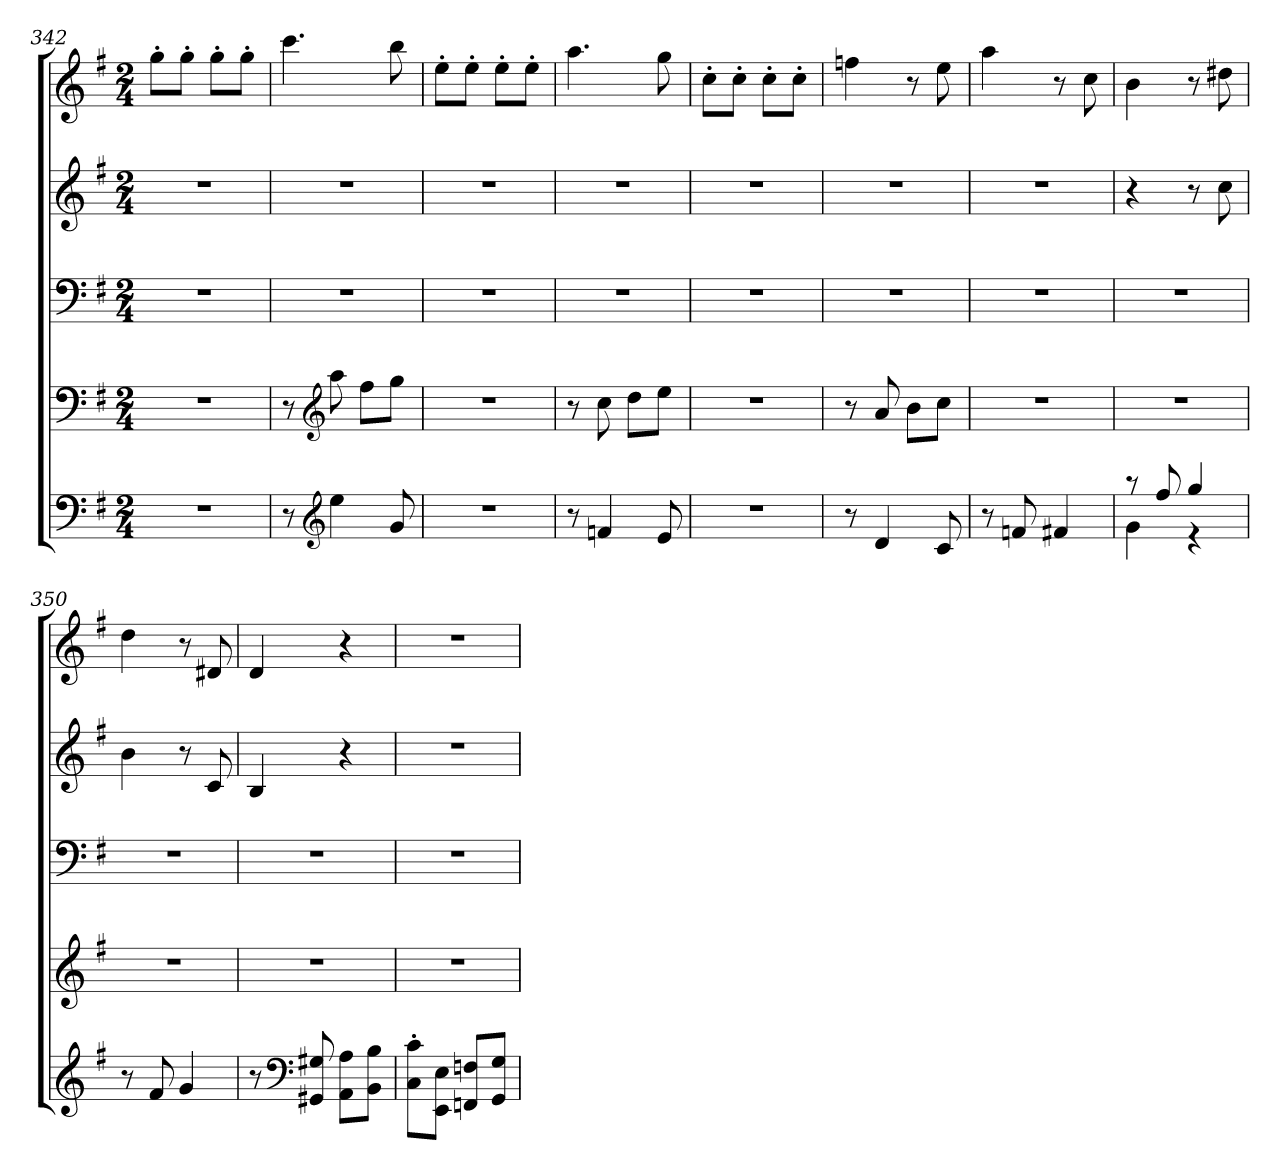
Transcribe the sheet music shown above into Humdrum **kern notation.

**kern	**kern	**kern	**kern	**kern
*part5	*part4	*part3	*part2	*part1
*staff5	*staff4	*staff3	*staff2	*staff1
*clefF4	*clefF4	*clefF4	*clefG2	*clefG2
*k[f#]	*k[f#]	*k[f#]	*k[f#]	*k[f#]
*M2/4	*M2/4	*M2/4	*M2/4	*M2/4
=342	=342	=342	=342	=342
2r	2r	2r	2r	8gg'\L
.	.	.	.	8gg'\J
.	.	.	.	8gg'\L
.	.	.	.	8gg'\J
=343	=343	=343	=343	=343
*	*	*	*	*MM134
8r	8r	2r	2r	4.ccc\
*clefG2	*clefG2	*	*	*
4ee\	8aa\	.	.	.
.	8ff#\L	.	.	.
8g/	8gg\J	.	.	8bb\
!!LO:PB:g=z
=344	=344	=344	=344	=344
*	*	*	*	*MM134
2r	2r	2r	2r	8ee'\L
.	.	.	.	8ee'\J
.	.	.	.	8ee'\L
.	.	.	.	8ee'\J
=345	=345	=345	=345	=345
*	*	*	*	*MM134
8r	8r	2r	2r	4.aa\
4fn/	8cc\	.	.	.
.	8dd\L	.	.	.
8e/	8ee\J	.	.	8gg\
=346	=346	=346	=346	=346
*	*	*	*	*MM134
2r	2r	2r	2r	8cc'\L
.	.	.	.	8cc'\J
.	.	.	.	8cc'\L
.	.	.	.	8cc'\J
=347	=347	=347	=347	=347
*	*	*	*	*MM134
8r	8r	2r	2r	4ffn\
4d/	8a/	.	.	.
.	8b\L	.	.	8r
8c/	8cc\J	.	.	8ee\
=348	=348	=348	=348	=348
8r	2r	2r	2r	4aa\
8fn/	.	.	.	.
4f#X/	.	.	.	8r
.	.	.	.	8cc\
=349	=349	=349	=349	=349
*^	*	*	*	*
8r	4g\	2r	2r	4r	4b\
8ff#/	.	.	.	.	.
4gg/	4r	.	.	8r	8r
.	.	.	.	8cc\	8dd#X\
*v	*v	*	*	*	*
=350	=350	=350	=350	=350
8r	2r	2r	4b\	4dd\
8f#/	.	.	.	.
4g/	.	.	8r	8r
.	.	.	8c/	8d#X/
!!LO:LB:g=z
=351	=351	=351	=351	=351
*	*	*	*	*MM129
8r	2r	2r	4B/	4d/
*clefF4	*	*	*	*
8GG#X/ 8G#X/	.	.	.	.
8AA\ 8A\L	.	.	4r	4r
8BB\ 8B\J	.	.	.	.
=352	=352	=352	=352	=352
8C\' 8c\'L	2r	2r	2r	2r
8EE\ 8E\J	.	.	.	.
8FFn/ 8Fn/L	.	.	.	.
8GG/ 8G/J	.	.	.	.
=	=	=	=	=
*-	*-	*-	*-	*-
